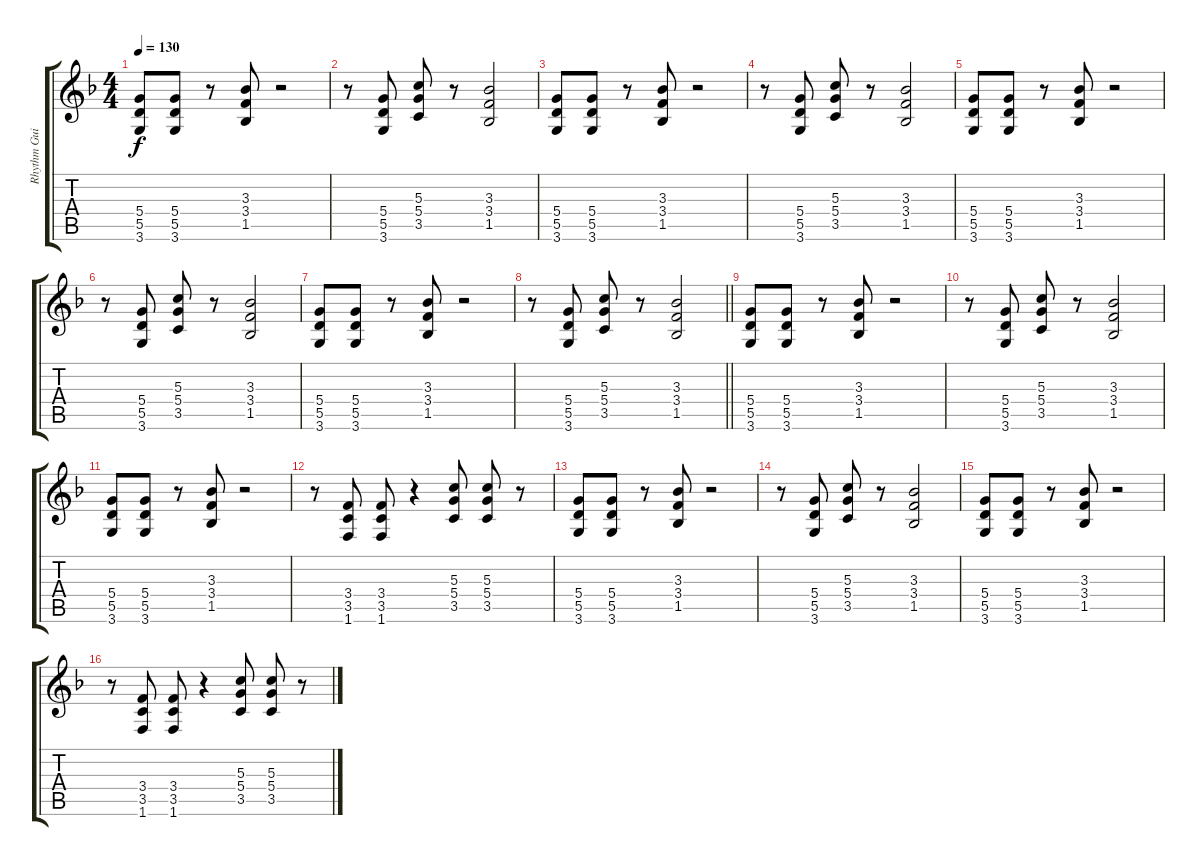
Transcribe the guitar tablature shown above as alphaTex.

\track ("Rhythm Guitar - Aldo Nova" "Rhythm Gui") {instrument distortionguitar}
\staff {score tabs}
\tuning (E4 B3 G3 D3 A2 E2) {hide}
\ts (4 4)
\tempo 130
\clef g2
\ks f
(5.4 5.5 3.6).8{dy f} (5.4 5.5 3.6).8 r.8 (3.3 3.4 1.5).8 r.2 |
r.8 (5.4 5.5 3.6).8 (5.3 5.4 3.5).8 r.8 (3.3 3.4 1.5).2 |
(5.4 5.5 3.6).8 (5.4 5.5 3.6).8 r.8 (3.3 3.4 1.5).8 r.2 |
r.8 (5.4 5.5 3.6).8 (5.3 5.4 3.5).8 r.8 (3.3 3.4 1.5).2 |
(5.4 5.5 3.6).8 (5.4 5.5 3.6).8 r.8 (3.3 3.4 1.5).8 r.2 |
r.8 (5.4 5.5 3.6).8 (5.3 5.4 3.5).8 r.8 (3.3 3.4 1.5).2 |
(5.4 5.5 3.6).8 (5.4 5.5 3.6).8 r.8 (3.3 3.4 1.5).8 r.2 |
\barLineRight lightlight
r.8 (5.4 5.5 3.6).8 (5.3 5.4 3.5).8 r.8 (3.3 3.4 1.5).2 |
(5.4 5.5 3.6).8 (5.4 5.5 3.6).8 r.8 (3.3 3.4 1.5).8 r.2 |
r.8 (5.4 5.5 3.6).8 (5.3 5.4 3.5).8 r.8 (3.3 3.4 1.5).2 |
(5.4 5.5 3.6).8 (5.4 5.5 3.6).8 r.8 (3.3 3.4 1.5).8 r.2 |
r.8 (3.4 3.5 1.6).8 (3.4 3.5 1.6).8 r.4 (5.3 5.4 3.5).8 (5.3 5.4 3.5).8 r.8 |
(5.4 5.5 3.6).8 (5.4 5.5 3.6).8 r.8 (3.3 3.4 1.5).8 r.2 |
r.8 (5.4 5.5 3.6).8 (5.3 5.4 3.5).8 r.8 (3.3 3.4 1.5).2 |
(5.4 5.5 3.6).8 (5.4 5.5 3.6).8 r.8 (3.3 3.4 1.5).8 r.2 |
r.8 (3.4 3.5 1.6).8 (3.4 3.5 1.6).8 r.4 (5.3 5.4 3.5).8 (5.3 5.4 3.5).8 r.8
